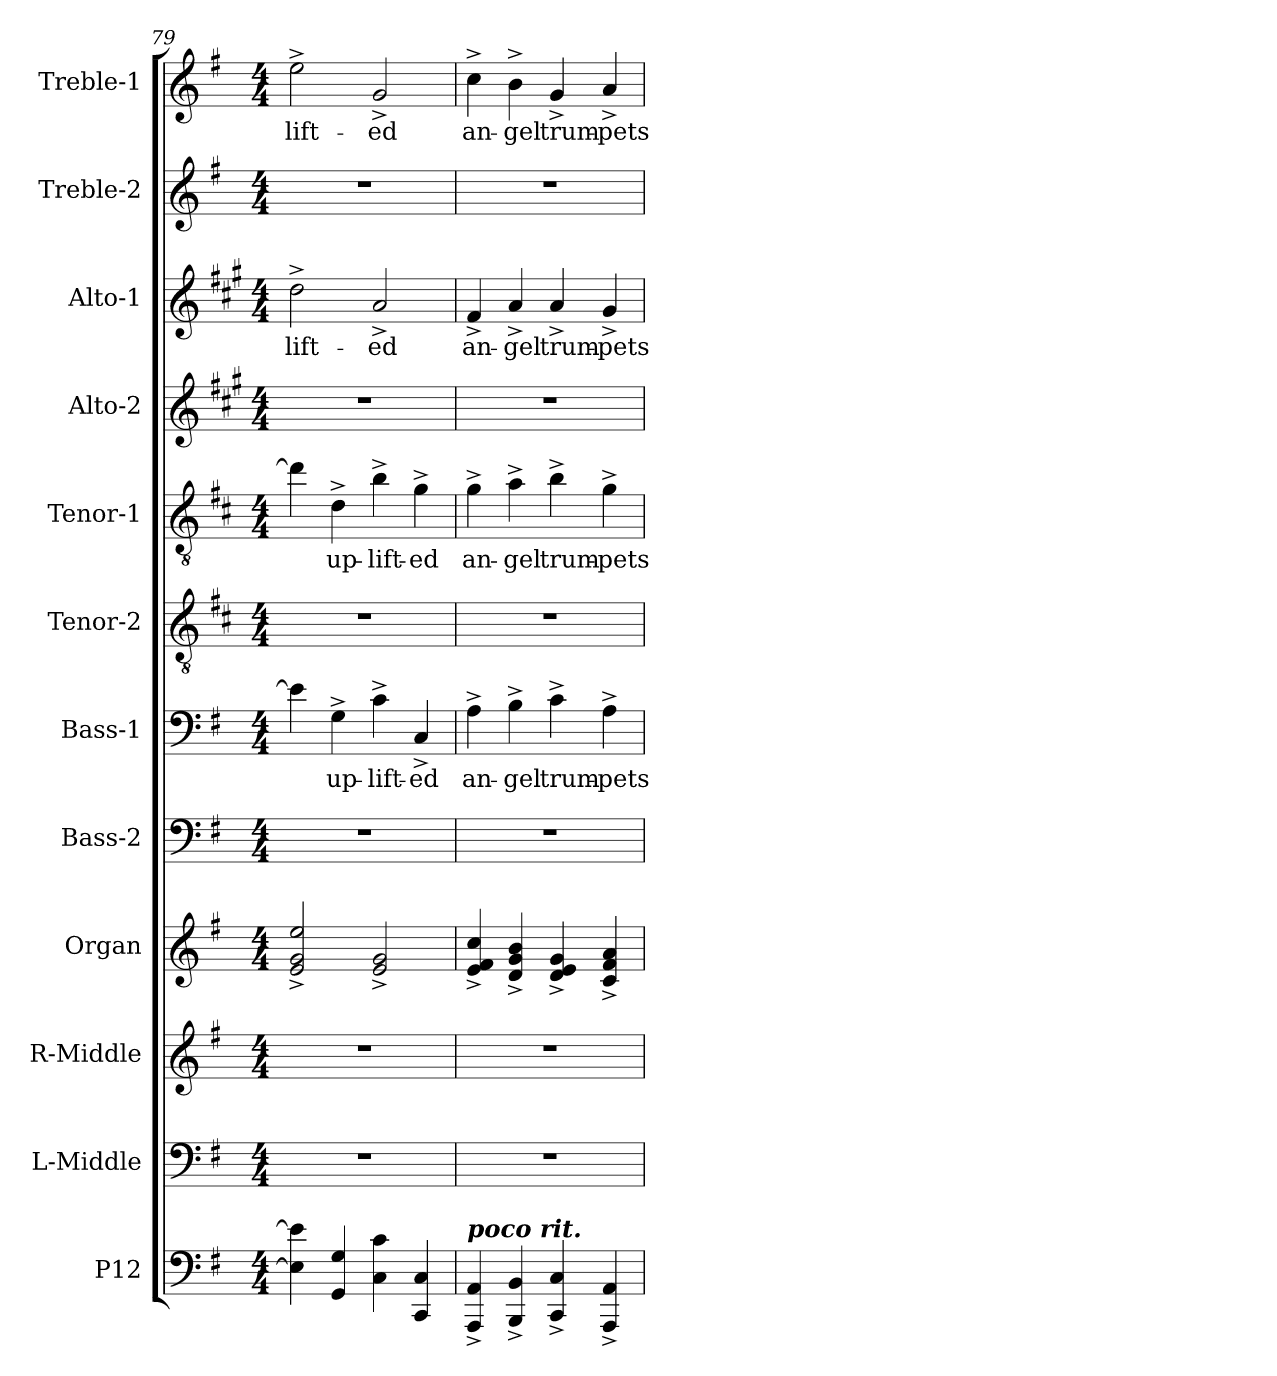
**kern	**kern	**kern	**kern	**kern	**kern	**text	**kern	**kern	**text	**kern	**kern	**text	**kern	**kern	**text
*part12	*part11	*part10	*part9	*part8	*part7	*part7	*part6	*part5	*part5	*part4	*part3	*part3	*part2	*part1	*part1
*staff12	*staff11	*staff10	*staff9	*staff8	*staff7	*staff7	*staff6	*staff5	*staff5	*staff4	*staff3	*staff3	*staff2	*staff1	*staff1
*I"P12	*I"L-Middle	*I"R-Middle	*I"Organ	*I"Bass-2	*I"Bass-1	*	*I"Tenor-2	*I"Tenor-1	*	*I"Alto-2	*I"Alto-1	*	*I"Treble-2	*I"Treble-1	*
*	*I'L-M	*	*	*I'B2:	*I'B:	*	*I'T2:	*I'T:	*	*I'A2:	*I'A:	*	*	*	*
*clefF4	*clefF4	*clefG2	*clefG2	*clefF4	*clefF4	*	*clefGv2	*clefGv2	*	*clefG2	*clefG2	*	*clefG2	*clefG2	*
*	*	*	*	*	*	*	*ITrd4c7	*ITrd4c7	*	*ITrd1c2	*ITrd1c2	*	*ITrd-7c-12	*ITrd-7c-12	*
*k[f#]	*k[f#]	*k[f#]	*k[f#]	*k[f#]	*k[f#]	*	*k[f#]	*k[f#]	*	*k[f#]	*k[f#]	*	*k[f#]	*k[f#]	*
*G:	*G:	*G:	*G:	*G:	*G:	*	*G:	*G:	*	*G:	*G:	*	*G:	*G:	*
*M4/4	*M4/4	*M4/4	*M4/4	*M4/4	*M4/4	*	*M4/4	*M4/4	*	*M4/4	*M4/4	*	*M4/4	*M4/4	*
=79	=79	=79	=79	=79	=79	=79	=79	=79	=79	=79	=79	=79	=79	=79	=79
!	!	!	!	!	!	!	!	!	!	!	!	!LO:LY:b:color=#000000	!	!	!
!	!	!	!	!	!	!	!	!	!	!	!	!	!	!	!LO:LY:b:color=#000000
4Ei\] 4ei]	1r	1r	2ei/^ 2gi^ 2eei^	1r	4ei\]	.	1r	4gi\]	.	1r	2cc^i\	-lift-	1r	2eee^i\	-lift-
!	!	!	!	!	!	!LO:LY:b:color=#000000	!	!	!	!	!	!	!	!	!
!	!	!	!	!	!	!	!	!	!LO:LY:b:color=#000000	!	!	!	!	!	!
4GGi/ 4Gi	.	.	.	.	4G^i\	up-	.	4G^i\	up-	.	.	.	.	.	.
!	!	!	!	!	!	!LO:LY:b:color=#000000	!	!	!	!	!	!	!	!	!
!	!	!	!	!	!	!	!	!	!LO:LY:b:color=#000000	!	!	!	!	!	!
!	!	!	!	!	!	!	!	!	!	!	!	!LO:LY:b:color=#000000	!	!	!
!	!	!	!	!	!	!	!	!	!	!	!	!	!	!	!LO:LY:b:color=#000000
4Ci\ 4ci	.	.	2ei/^ 2gi^	.	4c^i\	-lift-	.	4e^i\	-lift-	.	2g^i/	-ed	.	2gg^i/	-ed
!	!	!	!	!	!	!LO:LY:b:color=#000000	!	!	!	!	!	!	!	!	!
!	!	!	!	!	!	!	!	!	!LO:LY:b:color=#000000	!	!	!	!	!	!
4CCi/ 4Ci	.	.	.	.	4C^i/	-ed	.	4c^i\	-ed	.	.	.	.	.	.
!!LO:PB:g=z
=80	=80	=80	=80	=80	=80	=80	=80	=80	=80	=80	=80	=80	=80	=80	=80
!	!	!	!	!	!	!LO:LY:b:color=#000000	!	!	!	!	!	!	!	!	!
!	!	!	!	!	!	!	!	!	!LO:LY:b:color=#000000	!	!	!	!	!	!
!	!	!	!	!	!	!	!	!	!	!	!	!LO:LY:b:color=#000000	!	!	!
!LO:TX:a:Bi:t=poco rit.	!	!	!	!	!	!	!	!	!	!	!	!	!	!	!
!	!	!	!	!	!	!	!	!	!	!	!	!	!	!	!LO:LY:b:color=#000000
4AAAi/^ 4AAi^	1r	1r	4ei/^ 4f#i^ 4cci^	1r	4A^i\	an-	1r	4c^i\	an-	1r	4e^i/	an-	1r	4ccc^i\	an-
!	!	!	!	!	!	!LO:LY:b:color=#000000	!	!	!	!	!	!	!	!	!
!	!	!	!	!	!	!	!	!	!LO:LY:b:color=#000000	!	!	!	!	!	!
!	!	!	!	!	!	!	!	!	!	!	!	!LO:LY:b:color=#000000	!	!	!
!	!	!	!	!	!	!	!	!	!	!	!	!	!	!	!LO:LY:b:color=#000000
4BBBi/^ 4BBi^	.	.	4di/^ 4gi^ 4bi^	.	4B^i\	-gel	.	4d^i\	-gel	.	4g^i/	-gel	.	4bb^i\	-gel
!	!	!	!	!	!	!LO:LY:b:color=#000000	!	!	!	!	!	!	!	!	!
!	!	!	!	!	!	!	!	!	!LO:LY:b:color=#000000	!	!	!	!	!	!
!	!	!	!	!	!	!	!	!	!	!	!	!LO:LY:b:color=#000000	!	!	!
!	!	!	!	!	!	!	!	!	!	!	!	!	!	!	!LO:LY:b:color=#000000
4CCi/^ 4Ci^	.	.	4di/^ 4ei^ 4gi^	.	4c^i\	trum-	.	4e^i\	trum-	.	4g^i/	trum-	.	4gg^i/	trum-
!	!	!	!	!	!	!LO:LY:b:color=#000000	!	!	!	!	!	!	!	!	!
!	!	!	!	!	!	!	!	!	!LO:LY:b:color=#000000	!	!	!	!	!	!
!	!	!	!	!	!	!	!	!	!	!	!	!LO:LY:b:color=#000000	!	!	!
!	!	!	!	!	!	!	!	!	!	!	!	!	!	!	!LO:LY:b:color=#000000
4AAAi/^ 4AAi^	.	.	4ci/^ 4f#i^ 4ai^	.	4A^i\	-pets	.	4c^i\	-pets	.	4f#^i/	-pets	.	4aa^i/	-pets
=	=	=	=	=	=	=	=	=	=	=	=	=	=	=	=
*-	*-	*-	*-	*-	*-	*-	*-	*-	*-	*-	*-	*-	*-	*-	*-
